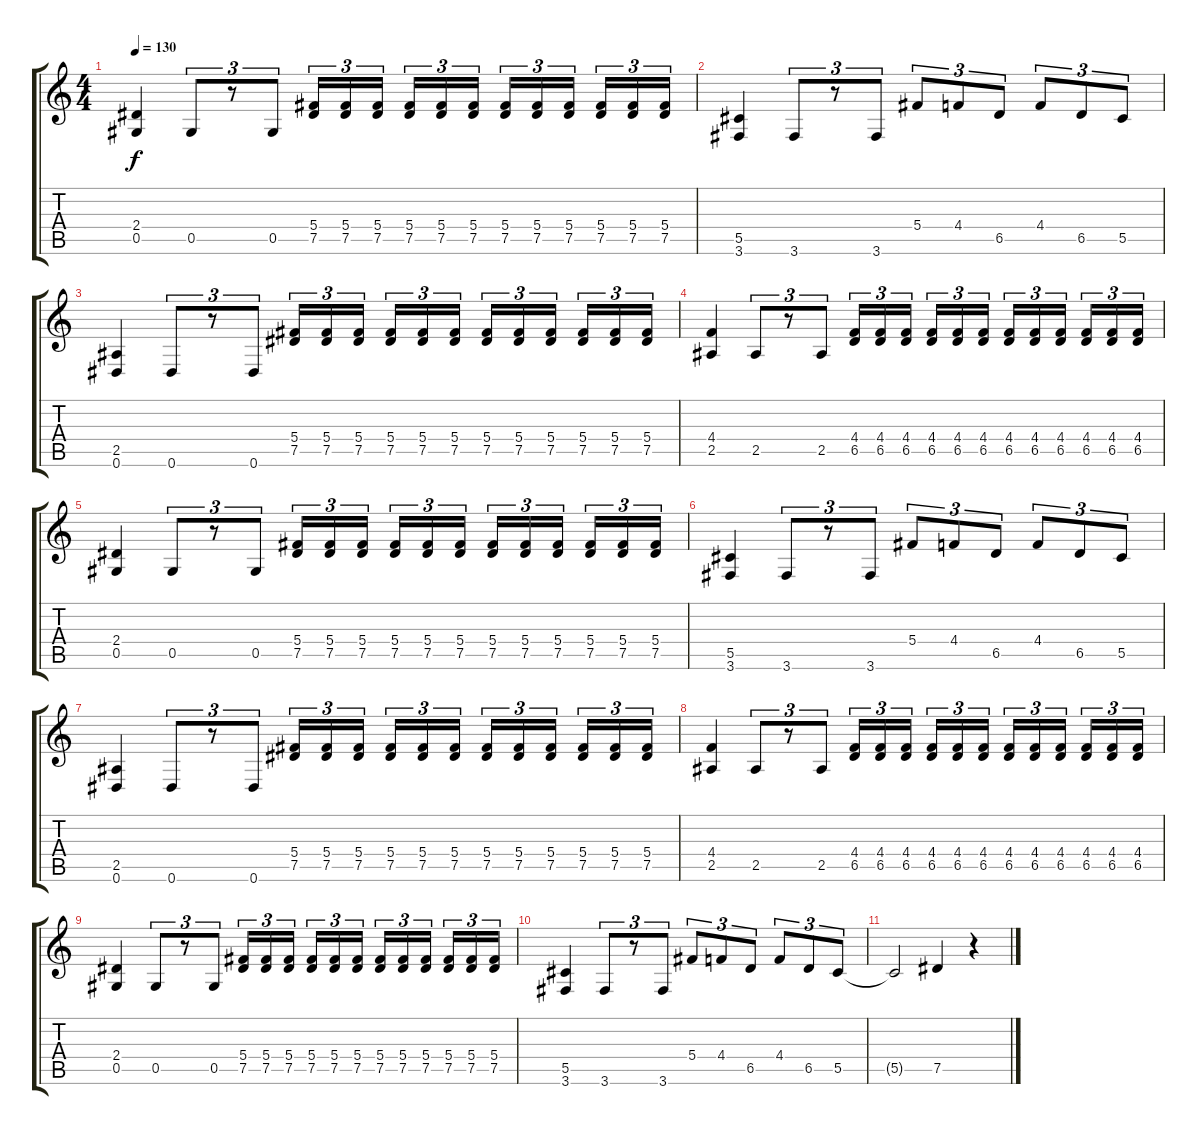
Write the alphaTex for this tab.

\track "" {instrument distortionguitar}
\staff {score tabs}
\tuning (Eb4 Bb3 Gb3 Db3 Ab2 Eb2) {hide}
\ts (4 4)
\tempo 130
\clef g2
\ks c
(2.4 0.5).4{dy f} 0.5.8{tu (3 2)} r.8{tu (3 2)} 0.5.8{tu (3 2)} (5.4 7.5).16{tu (3 2)} (5.4 7.5).16{tu (3 2)} (5.4 7.5).16{tu (3 2)} (5.4 7.5).16{tu (3 2)} (5.4 7.5).16{tu (3 2)} (5.4 7.5).16{tu (3 2)} (5.4 7.5).16{tu (3 2)} (5.4 7.5).16{tu (3 2)} (5.4 7.5).16{tu (3 2)} (5.4 7.5).16{tu (3 2)} (5.4 7.5).16{tu (3 2)} (5.4 7.5).16{tu (3 2)} |
(5.5 3.6).4 3.6.8{tu (3 2)} r.8{tu (3 2)} 3.6.8{tu (3 2)} 5.4.8{tu (3 2)} 4.4.8{tu (3 2)} 6.5.8{tu (3 2)} 4.4.8{tu (3 2)} 6.5.8{tu (3 2)} 5.5.8{tu (3 2)} |
(2.5 0.6).4 0.6.8{tu (3 2)} r.8{tu (3 2)} 0.6.8{tu (3 2)} (5.4 7.5).16{tu (3 2)} (5.4 7.5).16{tu (3 2)} (5.4 7.5).16{tu (3 2)} (5.4 7.5).16{tu (3 2)} (5.4 7.5).16{tu (3 2)} (5.4 7.5).16{tu (3 2)} (5.4 7.5).16{tu (3 2)} (5.4 7.5).16{tu (3 2)} (5.4 7.5).16{tu (3 2)} (5.4 7.5).16{tu (3 2)} (5.4 7.5).16{tu (3 2)} (5.4 7.5).16{tu (3 2)} |
(4.4 2.5).4 2.5.8{tu (3 2)} r.8{tu (3 2)} 2.5.8{tu (3 2)} (4.4 6.5).16{tu (3 2)} (4.4 6.5).16{tu (3 2)} (4.4 6.5).16{tu (3 2)} (4.4 6.5).16{tu (3 2)} (4.4 6.5).16{tu (3 2)} (4.4 6.5).16{tu (3 2)} (4.4 6.5).16{tu (3 2)} (4.4 6.5).16{tu (3 2)} (4.4 6.5).16{tu (3 2)} (4.4 6.5).16{tu (3 2)} (4.4 6.5).16{tu (3 2)} (4.4 6.5).16{tu (3 2)} |
(2.4 0.5).4 0.5.8{tu (3 2)} r.8{tu (3 2)} 0.5.8{tu (3 2)} (5.4 7.5).16{tu (3 2)} (5.4 7.5).16{tu (3 2)} (5.4 7.5).16{tu (3 2)} (5.4 7.5).16{tu (3 2)} (5.4 7.5).16{tu (3 2)} (5.4 7.5).16{tu (3 2)} (5.4 7.5).16{tu (3 2)} (5.4 7.5).16{tu (3 2)} (5.4 7.5).16{tu (3 2)} (5.4 7.5).16{tu (3 2)} (5.4 7.5).16{tu (3 2)} (5.4 7.5).16{tu (3 2)} |
(5.5 3.6).4 3.6.8{tu (3 2)} r.8{tu (3 2)} 3.6.8{tu (3 2)} 5.4.8{tu (3 2)} 4.4.8{tu (3 2)} 6.5.8{tu (3 2)} 4.4.8{tu (3 2)} 6.5.8{tu (3 2)} 5.5.8{tu (3 2)} |
(2.5 0.6).4 0.6.8{tu (3 2)} r.8{tu (3 2)} 0.6.8{tu (3 2)} (5.4 7.5).16{tu (3 2)} (5.4 7.5).16{tu (3 2)} (5.4 7.5).16{tu (3 2)} (5.4 7.5).16{tu (3 2)} (5.4 7.5).16{tu (3 2)} (5.4 7.5).16{tu (3 2)} (5.4 7.5).16{tu (3 2)} (5.4 7.5).16{tu (3 2)} (5.4 7.5).16{tu (3 2)} (5.4 7.5).16{tu (3 2)} (5.4 7.5).16{tu (3 2)} (5.4 7.5).16{tu (3 2)} |
(4.4 2.5).4 2.5.8{tu (3 2)} r.8{tu (3 2)} 2.5.8{tu (3 2)} (4.4 6.5).16{tu (3 2)} (4.4 6.5).16{tu (3 2)} (4.4 6.5).16{tu (3 2)} (4.4 6.5).16{tu (3 2)} (4.4 6.5).16{tu (3 2)} (4.4 6.5).16{tu (3 2)} (4.4 6.5).16{tu (3 2)} (4.4 6.5).16{tu (3 2)} (4.4 6.5).16{tu (3 2)} (4.4 6.5).16{tu (3 2)} (4.4 6.5).16{tu (3 2)} (4.4 6.5).16{tu (3 2)} |
(2.4 0.5).4 0.5.8{tu (3 2)} r.8{tu (3 2)} 0.5.8{tu (3 2)} (5.4 7.5).16{tu (3 2)} (5.4 7.5).16{tu (3 2)} (5.4 7.5).16{tu (3 2)} (5.4 7.5).16{tu (3 2)} (5.4 7.5).16{tu (3 2)} (5.4 7.5).16{tu (3 2)} (5.4 7.5).16{tu (3 2)} (5.4 7.5).16{tu (3 2)} (5.4 7.5).16{tu (3 2)} (5.4 7.5).16{tu (3 2)} (5.4 7.5).16{tu (3 2)} (5.4 7.5).16{tu (3 2)} |
(5.5 3.6).4 3.6.8{tu (3 2)} r.8{tu (3 2)} 3.6.8{tu (3 2)} 5.4.8{tu (3 2)} 4.4.8{tu (3 2)} 6.5.8{tu (3 2)} 4.4.8{tu (3 2)} 6.5.8{tu (3 2)} 5.5.8{tu (3 2)} |
5.5{t}.2 7.5.4 r.4
